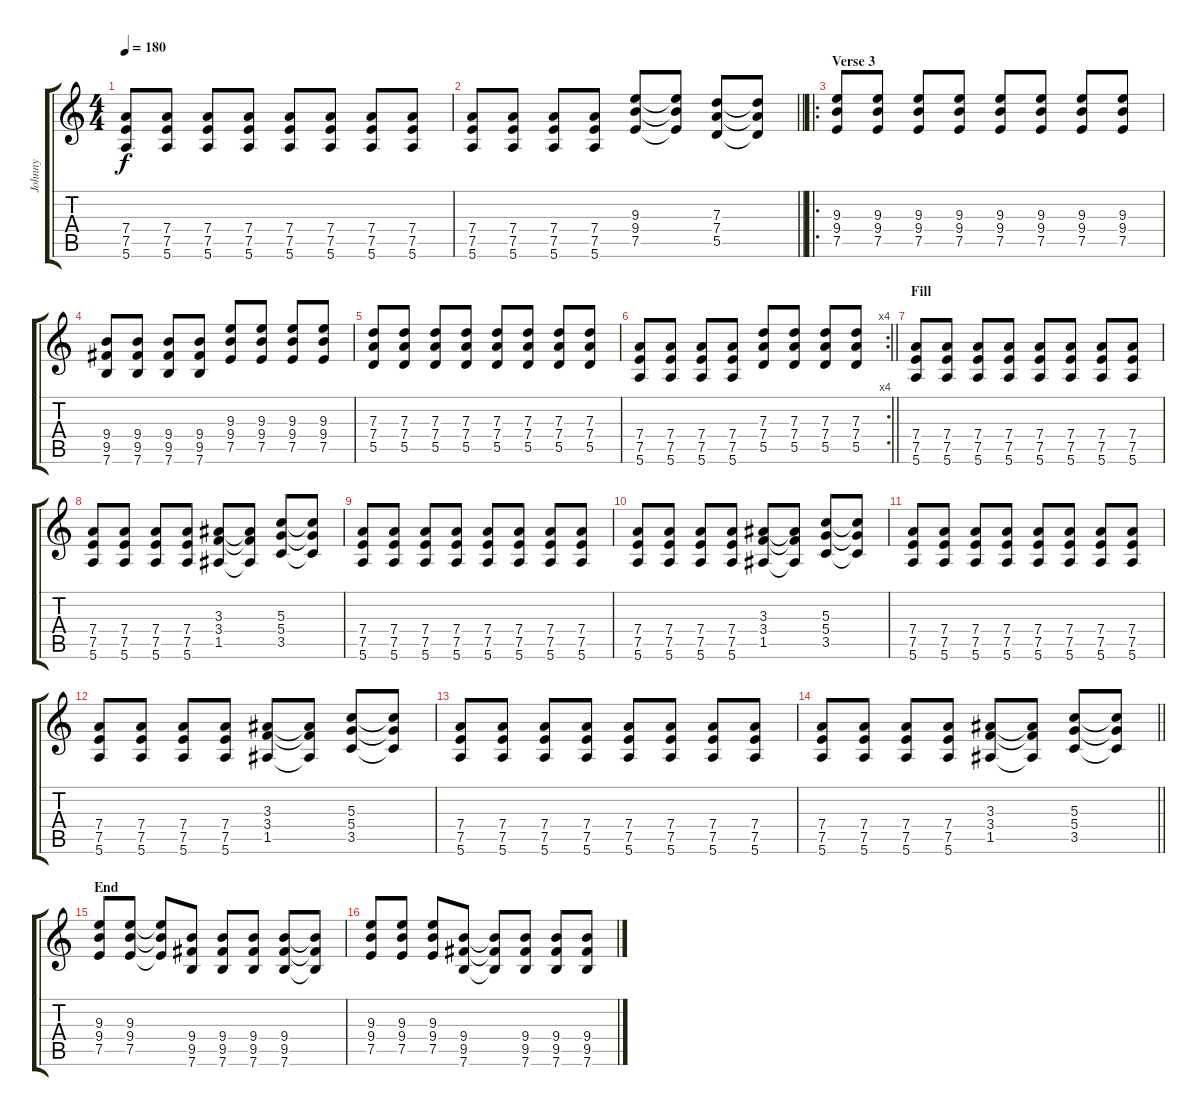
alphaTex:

\track ("Johnny" "Johnny") {instrument distortionguitar}
\staff {score tabs}
\tuning (E4 B3 G3 D3 A2 E2) {hide}
\ts (4 4)
\tempo 180
\clef g2
\ks c
(7.4 7.5 5.6).8{dy f} (7.4 7.5 5.6).8 (7.4 7.5 5.6).8 (7.4 7.5 5.6).8 (7.4 7.5 5.6).8 (7.4 7.5 5.6).8 (7.4 7.5 5.6).8 (7.4 7.5 5.6).8 |
\barLineRight lightlight
(7.4 7.5 5.6).8 (7.4 7.5 5.6).8 (7.4 7.5 5.6).8 (7.4 7.5 5.6).8 (9.3 9.4 7.5).8 (9.3{t} 9.4{t} 7.5{t}).8 (7.3 7.4 5.5).8 (7.3{t} 7.4{t} 5.5{t}).8 |
\ro
\section ("" "Verse 3")
(9.3 9.4 7.5).8 (9.3 9.4 7.5).8 (9.3 9.4 7.5).8 (9.3 9.4 7.5).8 (9.3 9.4 7.5).8 (9.3 9.4 7.5).8 (9.3 9.4 7.5).8 (9.3 9.4 7.5).8 |
(9.4 9.5 7.6).8 (9.4 9.5 7.6).8 (9.4 9.5 7.6).8 (9.4 9.5 7.6).8 (9.3 9.4 7.5).8 (9.3 9.4 7.5).8 (9.3 9.4 7.5).8 (9.3 9.4 7.5).8 |
(7.3 7.4 5.5).8 (7.3 7.4 5.5).8 (7.3 7.4 5.5).8 (7.3 7.4 5.5).8 (7.3 7.4 5.5).8 (7.3 7.4 5.5).8 (7.3 7.4 5.5).8 (7.3 7.4 5.5).8 |
\rc 4
\barLineRight lightlight
(7.4 7.5 5.6).8 (7.4 7.5 5.6).8 (7.4 7.5 5.6).8 (7.4 7.5 5.6).8 (7.3 7.4 5.5).8 (7.3 7.4 5.5).8 (7.3 7.4 5.5).8 (7.3 7.4 5.5).8 |
\section ("" "Fill")
(7.4 7.5 5.6).8 (7.4 7.5 5.6).8 (7.4 7.5 5.6).8 (7.4 7.5 5.6).8 (7.4 7.5 5.6).8 (7.4 7.5 5.6).8 (7.4 7.5 5.6).8 (7.4 7.5 5.6).8 |
(7.4 7.5 5.6).8 (7.4 7.5 5.6).8 (7.4 7.5 5.6).8 (7.4 7.5 5.6).8 (3.3 3.4 1.5).8 (3.3{t} 3.4{t} 1.5{t}).8 (5.3 5.4 3.5).8 (5.3{t} 5.4{t} 3.5{t}).8 |
(7.4 7.5 5.6).8 (7.4 7.5 5.6).8 (7.4 7.5 5.6).8 (7.4 7.5 5.6).8 (7.4 7.5 5.6).8 (7.4 7.5 5.6).8 (7.4 7.5 5.6).8 (7.4 7.5 5.6).8 |
(7.4 7.5 5.6).8 (7.4 7.5 5.6).8 (7.4 7.5 5.6).8 (7.4 7.5 5.6).8 (3.3 3.4 1.5).8 (3.3{t} 3.4{t} 1.5{t}).8 (5.3 5.4 3.5).8 (5.3{t} 5.4{t} 3.5{t}).8 |
(7.4 7.5 5.6).8 (7.4 7.5 5.6).8 (7.4 7.5 5.6).8 (7.4 7.5 5.6).8 (7.4 7.5 5.6).8 (7.4 7.5 5.6).8 (7.4 7.5 5.6).8 (7.4 7.5 5.6).8 |
(7.4 7.5 5.6).8 (7.4 7.5 5.6).8 (7.4 7.5 5.6).8 (7.4 7.5 5.6).8 (3.3 3.4 1.5).8 (3.3{t} 3.4{t} 1.5{t}).8 (5.3 5.4 3.5).8 (5.3{t} 5.4{t} 3.5{t}).8 |
(7.4 7.5 5.6).8 (7.4 7.5 5.6).8 (7.4 7.5 5.6).8 (7.4 7.5 5.6).8 (7.4 7.5 5.6).8 (7.4 7.5 5.6).8 (7.4 7.5 5.6).8 (7.4 7.5 5.6).8 |
\barLineRight lightlight
(7.4 7.5 5.6).8 (7.4 7.5 5.6).8 (7.4 7.5 5.6).8 (7.4 7.5 5.6).8 (3.3 3.4 1.5).8 (3.3{t} 3.4{t} 1.5{t}).8 (5.3 5.4 3.5).8 (5.3{t} 5.4{t} 3.5{t}).8 |
\section ("" "End")
(9.3 9.4 7.5).8 (9.3 9.4 7.5).8 (9.3{t} 9.4{t} 7.5{t}).8 (9.4 9.5 7.6).8 (9.4 9.5 7.6).8 (9.4 9.5 7.6).8 (9.4 9.5 7.6).8 (9.4{t} 9.5{t} 7.6{t}).8 |
(9.3 9.4 7.5).8 (9.3 9.4 7.5).8 (9.3 9.4 7.5).8 (9.4 9.5 7.6).8 (9.4{t} 9.5{t} 7.6{t}).8 (9.4 9.5 7.6).8 (9.4 9.5 7.6).8 (9.4 9.5 7.6).8
